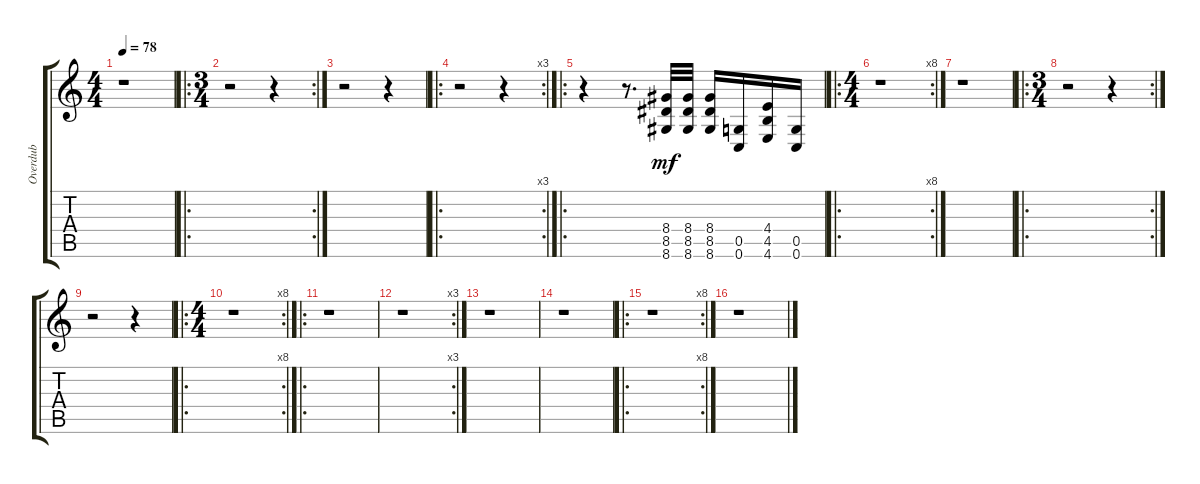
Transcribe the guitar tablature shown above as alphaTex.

\track ("Overdub" "Overdub") {instrument distortionguitar}
\staff {score tabs}
\tuning (D4 A3 F3 C3 G2 C2) {hide}
\ts (4 4)
\tempo 78
\clef g2
\ks c
r.1{dy mf instrument distortionguitar} |
\ro
\rc 2
\ts (3 4)
r.2 r.4 |
r.2 r.4 |
\ro
\rc 3
r.2 r.4 |
\ro
r.4 r.8{d} (8.4 8.5 8.6).32 (8.4 8.5 8.6).32 (8.4 8.5 8.6).16 (0.5 0.6).16 (4.4 4.5 4.6).16 (0.5 0.6).16 |
\ro
\rc 8
\ts (4 4)
r.1 |
r.1 |
\ro
\rc 2
\ts (3 4)
r.2 r.4 |
r.2 r.4 |
\ro
\rc 8
\ts (4 4)
r.1 |
\ro
r.1 |
\rc 3
r.1 |
r.1 |
r.1 |
\ro
\rc 8
r.1 |
r.1
